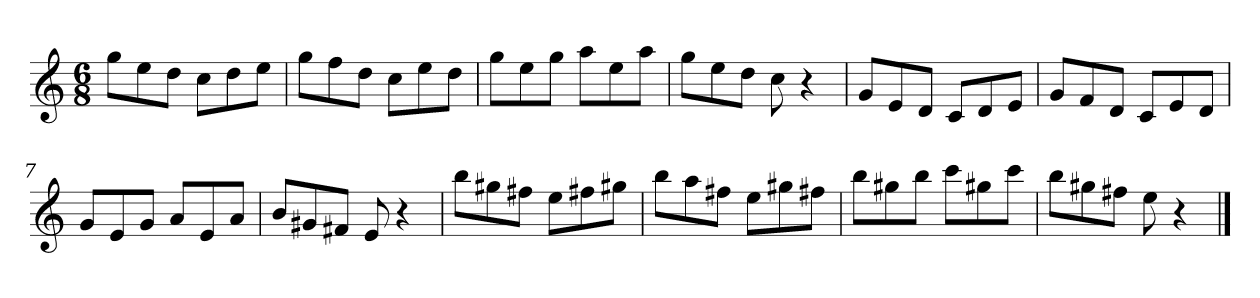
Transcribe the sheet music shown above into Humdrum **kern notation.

**kern
*part1
*staff1
*clefG2
*k[]
*C:
*M6/8
*MM90
=1
8gg\L
8ee\
8dd\J
8cc\L
8dd\
8ee\J
=2
8gg\L
8ff\
8dd\J
8cc\L
8ee\
8dd\J
=3
8gg\L
8ee\
8gg\J
8aa\L
8ee\
8aa\J
=4
8gg\L
8ee\
8dd\J
8cc
4r
=5
8g/L
8e/
8d/J
8c/L
8d/
8e/J
=6
8g/L
8f/
8d/J
8c/L
8e/
8d/J
=7
8g/L
8e/
8g/J
8a/L
8e/
8a/J
=8
8b/L
8g#X/
8f#X/J
8e
4r
=9
8bb\L
8gg#X\
8ff#X\J
8ee\L
8ff#X\
8gg#X\J
=10
8bb\L
8aa\
8ff#X\J
8ee\L
8gg#X\
8ff#X\J
=11
8bb\L
8gg#X\
8bb\J
8ccc\L
8gg#X\
8ccc\J
=12
8bb\L
8gg#X\
8ff#X\J
8ee
4r
==
*-
